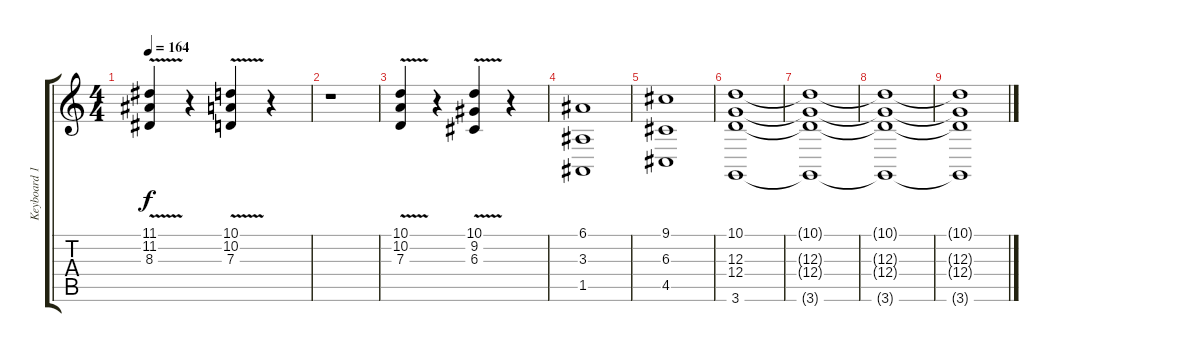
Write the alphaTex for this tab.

\track ("Keyboard 1 (Choir Aahs)" "Keyboard 1") {instrument choiraahs}
\staff {score tabs}
\tuning (E4 B3 G3 D3 A2 E2) {hide}
\ts (4 4)
\tempo 164
\clef g2
\ks c
(11.1{v} 11.2{v} 8.3{v}).4{dy f} r.4 (10.1{v} 10.2{v} 7.3{v}).4 r.4 |
r.1 |
(10.1{v} 10.2{v} 7.3{v}).4 r.4 (10.1{v} 9.2{v} 6.3{v}).4 r.4 |
(6.1 3.3 1.5).1 |
(9.1 6.3 4.5).1 |
(10.1 12.3 12.4 3.6).1{volume 0} |
(10.1{t} 12.3{t} 12.4{t} 3.6{t}).1 |
(10.1{t} 12.3{t} 12.4{t} 3.6{t}).1 |
(10.1{t} 12.3{t} 12.4{t} 3.6{t}).1
